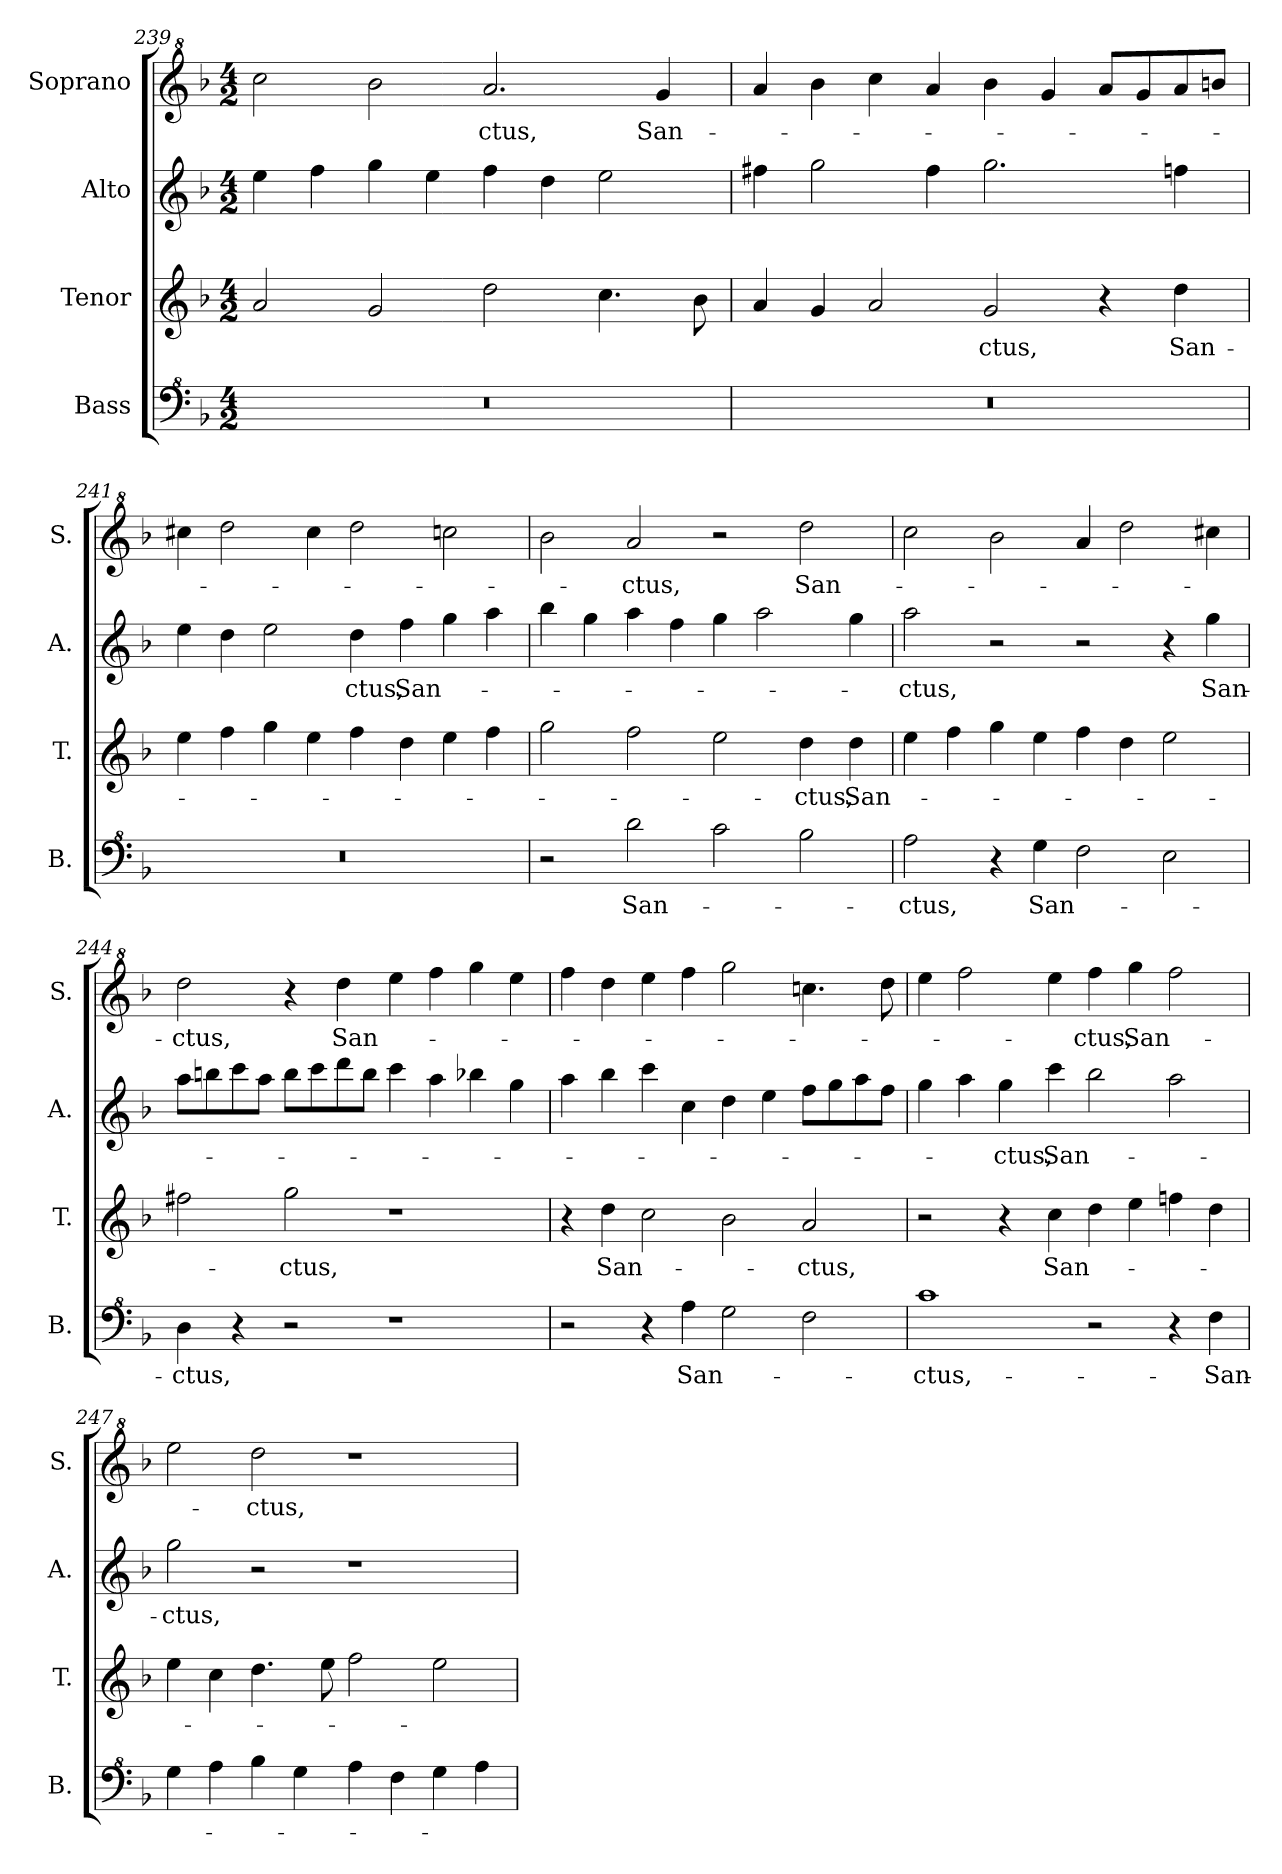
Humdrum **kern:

**kern	**text	**kern	**text	**kern	**text	**kern	**text
*part4	*part4	*part3	*part3	*part2	*part2	*part1	*part1
*staff4	*staff4	*staff3	*staff3	*staff2	*staff2	*staff1	*staff1
*I"Bass	*	*I"Tenor	*	*I"Alto	*	*I"Soprano	*
*I'B.	*	*I'T.	*	*I'A.	*	*I'S.	*
*clefF^4	*	*clefG2	*	*clefG2	*	*clefG^2	*
*k[b-]	*	*k[b-]	*	*k[b-]	*	*k[b-]	*
*M4/2	*	*M4/2	*	*M4/2	*	*M4/2	*
=239	=239	=239	=239	=239	=239	=239	=239
0r	.	2a/	.	4ee\	.	2ccc\	.
.	.	.	.	4ff\	.	.	.
.	.	2g/	.	4gg\	.	2bb-\	.
.	.	.	.	4ee\	.	.	.
!	!	!	!	!	!	!	!LO:LY:b
.	.	2dd\	.	4ff\	.	2.aa/	-ctus,
.	.	.	.	4dd\	.	.	.
.	.	4.cc\	.	2ee\	.	.	.
!	!	!	!	!	!	!	!LO:LY:b
.	.	.	.	.	.	4gg/	San-
.	.	8b-\	.	.	.	.	.
!!LO:LB:g=z
=240	=240	=240	=240	=240	=240	=240	=240
0r	.	4a/	.	4ff#X\	.	4aa/	.
.	.	4g/	.	2gg\	.	4bb-\	.
.	.	2a/	.	.	.	4ccc\	.
.	.	.	.	4ff#\	.	4aa/	.
!	!	!	!LO:LY:b	!	!	!	!
.	.	2g/	-ctus,	2.gg\	.	4bb-\	.
.	.	.	.	.	.	4gg/	.
.	.	4r	.	.	.	8aa/L	.
.	.	.	.	.	.	8gg/	.
!	!	!	!LO:LY:b	!	!	!	!
.	.	4dd\	San-	4ffn\	.	8aa/	.
.	.	.	.	.	.	8bbn/J	.
=241	=241	=241	=241	=241	=241	=241	=241
0r	.	4ee\	.	4ee\	.	4ccc#X\	.
.	.	4ff\	.	4dd\	.	2ddd\	.
.	.	4gg\	.	2ee\	.	.	.
.	.	4ee\	.	.	.	4ccc#\	.
!	!	!	!	!	!LO:LY:b	!	!
.	.	4ff\	.	4dd\	-ctus,	2ddd\	.
!	!	!	!	!	!LO:LY:b	!	!
.	.	4dd\	.	4ff\	San-	.	.
.	.	4ee\	.	4gg\	.	2cccn\	.
.	.	4ff\	.	4aa\	.	.	.
=242	=242	=242	=242	=242	=242	=242	=242
2r	.	2gg\	.	4bb-\	.	2bb-i\	.
.	.	.	.	4gg\	.	.	.
!	!LO:LY:b	!	!	!	!	!	!LO:LY:b
2dd\	San-	2ff\	.	4aa\	.	2aa/	-ctus,
.	.	.	.	4ff\	.	.	.
2cc\	.	2ee\	.	4gg\	.	2r	.
.	.	.	.	2aa\	.	.	.
!	!	!	!LO:LY:b	!	!	!	!LO:LY:b
2b-\	.	4dd\	-ctus,	.	.	2ddd\	San-
!	!	!	!LO:LY:b	!	!	!	!
.	.	4dd\	San-	4gg\	.	.	.
=243	=243	=243	=243	=243	=243	=243	=243
!	!LO:LY:b	!	!	!	!LO:LY:b	!	!
2a\	-ctus,	4ee\	.	2aa\	-ctus,	2ccc\	.
.	.	4ff\	.	.	.	.	.
4r	.	4gg\	.	2r	.	2bb-\	.
!	!LO:LY:b	!	!	!	!	!	!
4g\	San-	4ee\	.	.	.	.	.
2f\	.	4ff\	.	2r	.	4aa/	.
.	.	4dd\	.	.	.	2ddd\	.
2e\	.	2ee\	.	4r	.	.	.
!	!	!	!	!	!LO:LY:b	!	!
.	.	.	.	4gg\	San-	4ccc#X\	.
=244	=244	=244	=244	=244	=244	=244	=244
!	!LO:LY:b	!	!	!	!	!	!LO:LY:b
4d\	-ctus,	2ff#X\	.	8aa\L	.	2ddd\	-ctus,
.	.	.	.	8bbn\	.	.	.
4r	.	.	.	8ccc\	.	.	.
.	.	.	.	8aa\J	.	.	.
!	!	!	!LO:LY:b	!	!	!	!
2r	.	2gg\	-ctus,	8bb\L	.	4r	.
.	.	.	.	8ccc\	.	.	.
!	!	!	!	!	!	!	!LO:LY:b
.	.	.	.	8ddd\	.	4ddd\	San-
.	.	.	.	8bb\J	.	.	.
1r	.	1r	.	4ccc\	.	4eee\	.
.	.	.	.	4aa\	.	4fff\	.
.	.	.	.	4bb-X\	.	4ggg\	.
.	.	.	.	4gg\	.	4eee\	.
=245	=245	=245	=245	=245	=245	=245	=245
2r	.	4r	.	4aa\	.	4fff\	.
!	!	!	!LO:LY:b	!	!	!	!
.	.	4dd\	San-	4bb-\	.	4ddd\	.
4r	.	2cc\	.	4ccc\	.	4eee\	.
!	!LO:LY:b	!	!	!	!	!	!
4a\	San-	.	.	4cc\	.	4fff\	.
2g\	.	2b-\	.	4dd\	.	2ggg\	.
.	.	.	.	4ee\	.	.	.
!	!	!	!LO:LY:b	!	!	!	!
2f\	.	2a/	-ctus,	8ff\L	.	4.cccni\	.
.	.	.	.	8gg\	.	.	.
.	.	.	.	8aa\	.	.	.
.	.	.	.	8ff\J	.	8ddd\	.
!!LO:LB:g=z
=246	=246	=246	=246	=246	=246	=246	=246
!	!LO:LY:b	!	!	!	!	!	!
1cc	-ctus,-	2r	.	4gg\	.	4eee\	.
.	.	.	.	4aa\	.	2fff\	.
!	!	!	!	!	!LO:LY:b	!	!
.	.	4r	.	4gg\	-ctus,	.	.
!	!	!	!LO:LY:b	!	!LO:LY:b	!	!
.	.	4cc\	San-	4ccc\	San-	4eee\	.
!	!	!	!	!	!	!	!LO:LY:b
2r	.	4dd\	.	2bb-\	.	4fff\	-ctus,
!	!	!	!	!	!	!	!LO:LY:b
.	.	4ee\	.	.	.	4ggg\	San-
4r	.	4ffni\	.	2aa\	.	2fff\	.
!	!LO:LY:b	!	!	!	!	!	!
4f\	-San-	4dd\	.	.	.	.	.
=247	=247	=247	=247	=247	=247	=247	=247
!	!	!	!	!	!LO:LY:b	!	!
4g\	.	4ee\	.	2gg\	-ctus,	2eee\	.
4a\	.	4cc\	.	.	.	.	.
!	!	!	!	!	!	!	!LO:LY:b
4b-\	.	4.dd\	.	2r	.	2ddd\	-ctus,
4g\	.	.	.	.	.	.	.
.	.	8ee\	.	.	.	.	.
4a\	.	2ff\	.	1r	.	1r	.
4f\	.	.	.	.	.	.	.
4g\	.	2ee\	.	.	.	.	.
4a\	.	.	.	.	.	.	.
=	=	=	=	=	=	=	=
*-	*-	*-	*-	*-	*-	*-	*-
